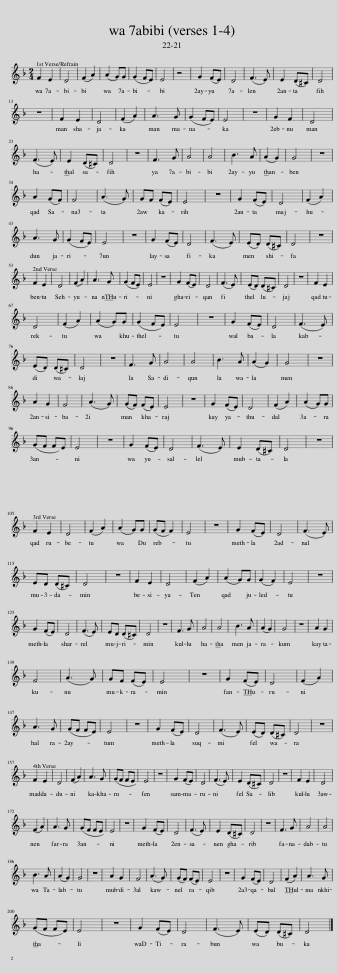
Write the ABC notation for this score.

X:1
L:1/8
M:2/4
I:linebreak $
K:F
V:1 treble
V:1
 F2 E2 | D4 | (F2 A2) | (A2 G)G | (G2 F)E | %5
 E4 | z4 | G2 (FE) | D4 | (F3 E) | %10
 E2 (D^C) | D4 |$ z4 | F2 E2 | D4 | %15
 (F2 A2) | A3 G | (G2 F)E | E4 | z4 | %20
 G2 F2 | D4 |$ (F3 E) | E2 (D^C) | D4 | %25
 z4 | F3 G | A4 | A4 | B3 A | %30
 (A2 G2) | G4 | z4 |$ A2 (GF) | F4 | %35
 (A3 G) | GF (FE) | E4 | z4 | G2 (FE) | %40
 D4 | (F2 A2) |$ A3 G | (G2 F)E | E4 | %45
 z4 | G2 (FE) | D4 | (F3 E) | (ED) (D^C) | %50
 D4 | z4 |$ F2 E2 | D4 | (F2 A2) | %55
 A3 G | (G2 F)E | E4 | z4 | G2 (FE) | %60
 D4 | (F3 E) | (ED) (D^C) | D4 | z4 | %65
 F2 E2 |$ D4 | (F2 A2) | (A2 G)G | (G2 F)E | %70
 E4 | z4 | G2 (FE) | D4 | (F3 E) |$ %75
 (ED) (D^C) | D4 | z4 | F3 G | A4 | %80
 A4 | B3 A | (A2 G2) | G4 | z4 |$ %85
 A2 G2 | F4 | (A3 G) | (GF) (FE) | E4 | %90
 z4 | G2 (FE) | D4 | (F2 A2) | (A2 G)G |$ %95
 (GF) FE | E4 | z4 | G2 (FE) | D4 | %100
 (F3 E) | E2 (D^C) | D4 | z4 |$ F2 E2 | %105
 D4 | (F2 A2) | (A2 G)G | (GF) F2 | E4 | %110
 z4 | G2 (FE) | D4 | (F3 E) |$ ED (D^C) | %115
 D4 | z4 | F2 E2 | D4 | (F2 A2) | %120
 (A2 G)G | (G2 F2) | E4 | z4 |$ G2 (FE) | %125
 D4 | (F3 E) | ED (D^C) | D4 | z4 | %130
 F3 G | A4 | A4 | B3 A | (A2 G2) | %135
 G4 | z4 | A2 G2 |$ F4 | (A3 G) | %140
 GF (FE) | E4 | z4 | G2 (FE) | D4 | %145
 (F2 A2) |$ A3 G | (GF) FE | E4 | z4 | %150
 G2 (FE) | D4 | (F3 E) | (ED) (D^C) | D4 | %155
 z4 |$ F2 E2 | D4 | (F2 A2) | A3 G | %160
 (GF) FE | E4 | z4 | G2 (FE) | D4 | %165
 (F3 E) | E2 (D^C) | D4 | z4 | F2 E2 | %170
 D4 |$ (F2 A2) | A3 G | (GF) FE | E4 | %175
 z4 | G2 (FE) | D4 | (F3 E) | E2 (D^C) | %180
 D4 | z4 | F3 G | A4 | A4 |$ %185
 B3 A | (A2 G2) | G4 | z4 | A2 G2 | %190
 F4 | (A3 G) | (GF) (FE) | E4 | z4 | %195
 G2 (FE) | D4 | (F2 A2) | A3 G |$ (GF) FE | %200
 E4 | z4 | G2 (FE) | D4 | (F3 E) | %205
 (ED) (D^C) | D4 |] %207
